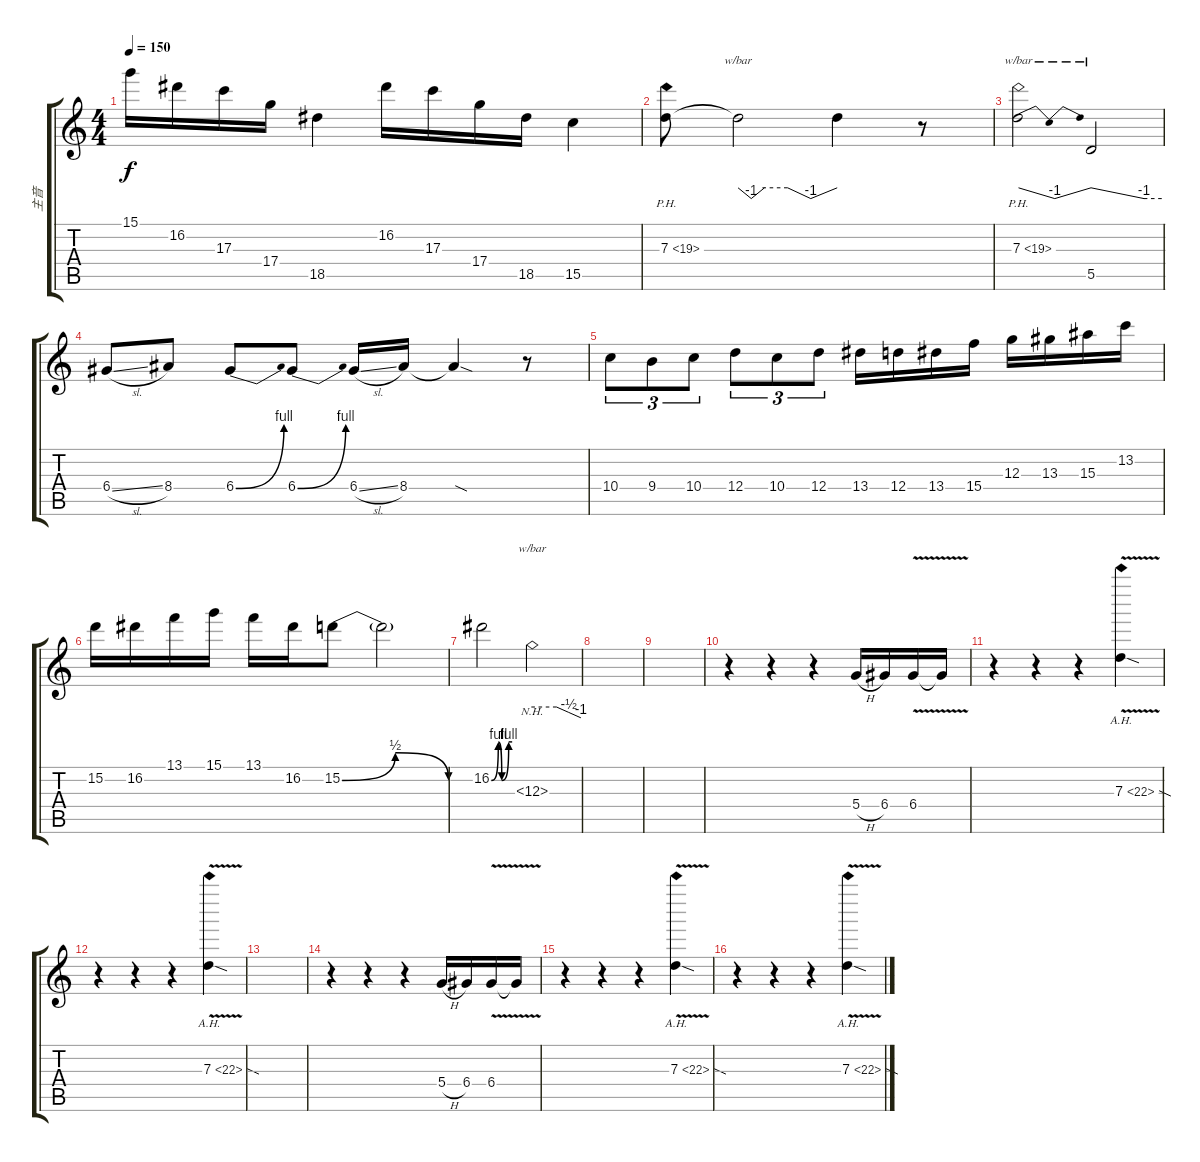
\track ("主音" "主音") {instrument overdrivenguitar}
\staff {score tabs}
\tuning (E4 B3 G3 D3 A2 E2) {hide}
\ts (4 4)
\tempo 150
\clef g2
\ks c
15.1.16{dy f} 16.2.16 17.3.16 17.4.16 18.5.4 16.2.16 17.3.16 17.4.16 18.5.16 15.5.4 |
7.3{ph 12}.8 7.3{t}.2{tbe (custom default 0 0 8 -4 16 0 30 0 44 -4 60 0)} 7.3{t}.4 r.8 |
7.3{ph 12}.2{tbe (dip default 0 0 30 -4 60 0)} 5.5.2{tbe (custom default 0 0 45 -4 60 -4)} |
6.4{sl}.8 8.4.8 6.4{be (bend 0 0 60 4)}.8 6.4{be (bend 0 0 60 4)}.8 6.4{sl}.16 8.4.16 8.4{sod t}.4 r.8 |
10.4.8{tu (3 2)} 9.4.8{tu (3 2)} 10.4.8{tu (3 2)} 12.4.8{tu (3 2)} 10.4.8{tu (3 2)} 12.4.8{tu (3 2)} 13.4.16 12.4.16 13.4.16 15.4.16 12.3.16 13.3.16 15.3.16 13.2.16 |
15.2.16 16.2.16 13.1.16 15.1.16 13.1.16 16.2.16 15.2{be (bendrelease 0 0 30 2 30 2 60 0)}.8 15.2{t}.2 |
16.2{be (custom 0 0 20 4 30 0 50 4 60 4)}.2 12.3{nh}.2{tbe (custom default 0 0 30 0 45 -2 60 -4)} |
|
|
r.4 r.4 r.4 5.4{h}.16 6.4.16 6.4{v}.16 6.4{t}.16 |
r.4 r.4 r.4 7.3{ah 15 v sod}.4 |
r.4 r.4 r.4 7.3{ah 15 v sod}.4 |
|
r.4 r.4 r.4 5.4{h}.16 6.4.16 6.4{v}.16 6.4{t}.16 |
r.4 r.4 r.4 7.3{ah 15 v sod}.4 |
r.4 r.4 r.4 7.3{ah 15 v sod}.4
